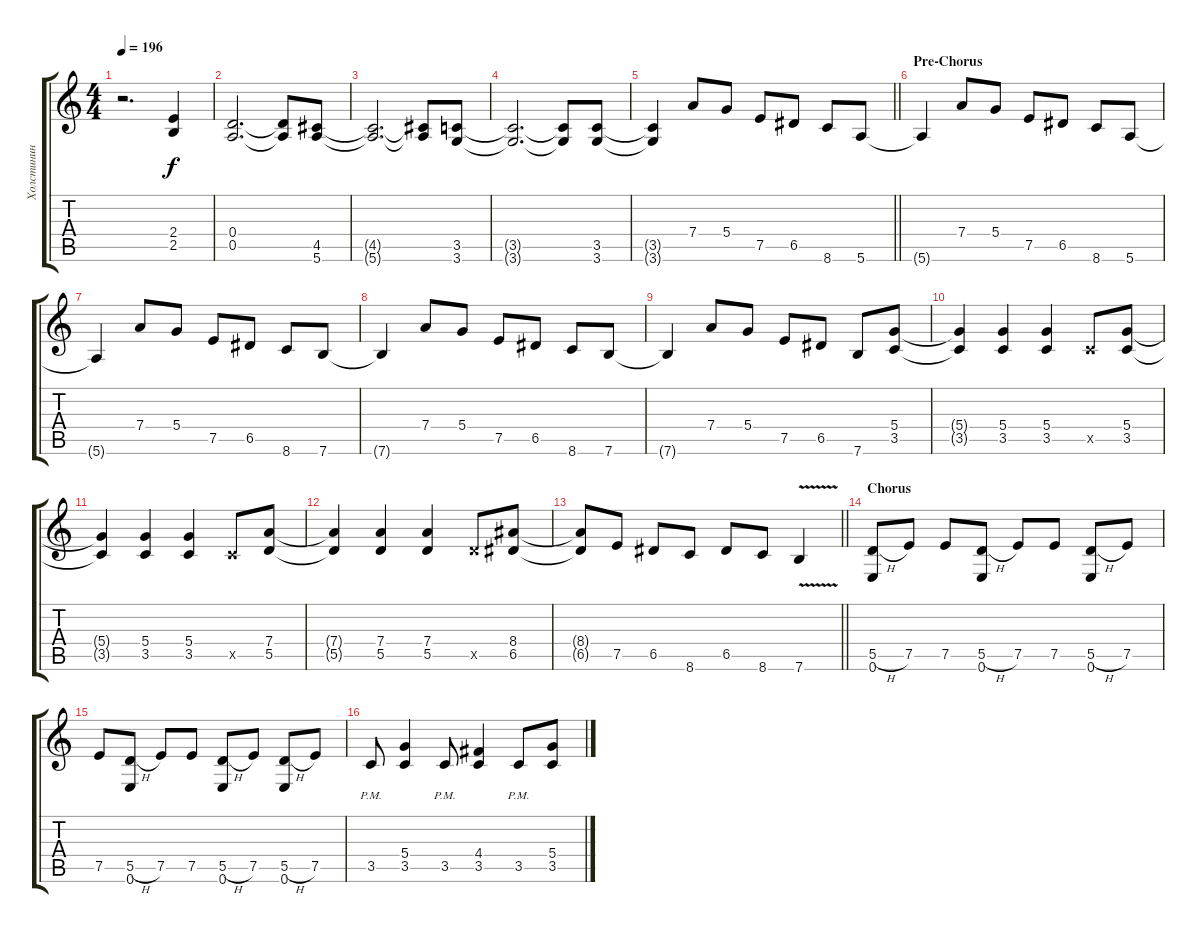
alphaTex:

\track ("Холстинин" "Холстинин") {instrument overdrivenguitar}
\staff {score tabs}
\tuning (E4 B3 G3 D3 A2 E2) {hide}
\ts (4 4)
\tempo 196
\clef g2
\ks c
r.2{d dy f} (2.4 2.5).4 |
(0.4 0.5).2{d} (0.4{t} 0.5{t}).8 (4.5 5.6).8 |
(4.5{t} 5.6{t}).2{d} (4.5{t} 5.6{t}).8 (3.5 3.6).8 |
(3.5{t} 3.6{t}).2{d} (3.5{t} 3.6{t}).8 (3.5 3.6).8 |
\barLineRight lightlight
(3.5{t} 3.6{t}).4 7.4.8 5.4.8 7.5.8 6.5.8 8.6.8 5.6.8 |
\section ("" "Pre-Chorus")
5.6{t}.4 7.4.8 5.4.8 7.5.8 6.5.8 8.6.8 5.6.8 |
5.6{t}.4 7.4.8 5.4.8 7.5.8 6.5.8 8.6.8 7.6.8 |
7.6{t}.4 7.4.8 5.4.8 7.5.8 6.5.8 8.6.8 7.6.8 |
7.6{t}.4 7.4.8 5.4.8 7.5.8 6.5.8 7.6.8 (5.4 3.5).8 |
(5.4{t} 3.5{t}).4 (5.4 3.5).4 (5.4 3.5).4 3.5{x}.8 (5.4 3.5).8 |
(5.4{t} 3.5{t}).4 (5.4 3.5).4 (5.4 3.5).4 3.5{x}.8 (7.4 5.5).8 |
(7.4{t} 5.5{t}).4 (7.4 5.5).4 (7.4 5.5).4 5.5{x}.8 (8.4 6.5).8 |
\barLineRight lightlight
(8.4{t} 6.5{t}).8 7.5.8 6.5.8 8.6.8 6.5.8 8.6.8 7.6{v}.4 |
\section ("" "Chorus")
(5.5{h} 0.6).8 7.5.8 7.5.8 (5.5{h} 0.6).8 7.5.8 7.5.8 (5.5{h} 0.6).8 7.5.8 |
7.5.8 (5.5{h} 0.6).8 7.5.8 7.5.8 (5.5{h} 0.6).8 7.5.8 (5.5{h} 0.6).8 7.5.8 |
3.5{pm}.8 (5.4 3.5).4 3.5{pm}.8 (4.4 3.5).4 3.5{pm}.8 (5.4 3.5).8
